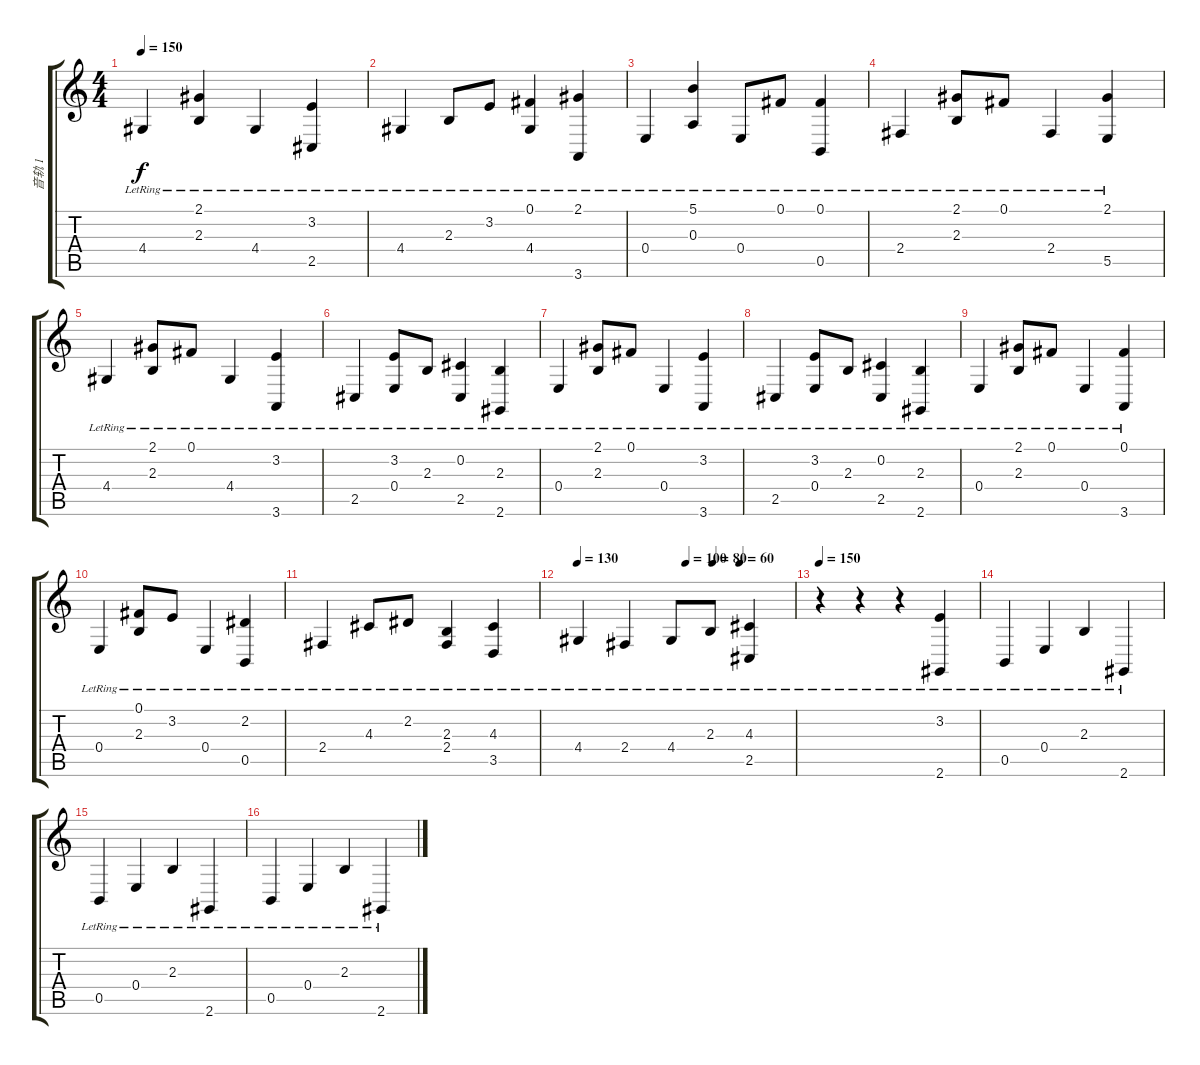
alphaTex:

\track ("音轨 1" "音轨 1") {instrument acousticgrandpiano}
\staff {score tabs}
\tuning (Gb4 Db4 A3 E3 B2 Gb2) {hide}
\ts (4 4)
\tempo 150
\clef g2
\ks c
4.4{lr}.4{dy f} (2.1{lr} 2.3{lr}).4 4.4{lr}.4 (3.2{lr} 2.5{lr}).4 |
4.4{lr}.4 2.3{lr}.8 3.2{lr}.8 (0.1{lr} 4.4{lr}).4 (2.1{lr} 3.6{lr}).4 |
0.4{lr}.4 (5.1{lr} 0.3{lr}).4 0.4{lr}.8 0.1{lr}.8 (0.1{lr} 0.5{lr}).4 |
2.4{lr}.4 (2.1{lr} 2.3{lr}).8 0.1{lr}.8 2.4{lr}.4 (2.1{lr} 5.5{lr}).4 |
4.4{lr}.4 (2.1{lr} 2.3{lr}).8 0.1{lr}.8 4.4{lr}.4 (3.2{lr} 3.6{lr}).4 |
2.5{lr}.4 (3.2{lr} 0.4{lr}).8 2.3{lr}.8 (0.2{lr} 2.5{lr}).4 (2.3{lr} 2.6{lr}).4 |
0.4{lr}.4 (2.1{lr} 2.3{lr}).8 0.1{lr}.8 0.4{lr}.4 (3.2{lr} 3.6{lr}).4 |
2.5{lr}.4 (3.2{lr} 0.4{lr}).8 2.3{lr}.8 (0.2{lr} 2.5{lr}).4 (2.3{lr} 2.6{lr}).4 |
0.4{lr}.4 (2.1{lr} 2.3{lr}).8 0.1{lr}.8 0.4{lr}.4 (0.1{lr} 3.6{lr}).4 |
0.4{lr}.4 (0.1{lr} 2.3{lr}).8 3.2{lr}.8 0.4{lr}.4 (2.2{lr} 0.5{lr}).4 |
2.4{lr}.4 4.3{lr}.8 2.2{lr}.8 (2.3{lr} 2.4{lr}).4 (4.3{lr} 3.5{lr}).4 |
\tempo 130
\tempo (100 0.5)
\tempo (80 0.625)
\tempo (60 0.75)
4.4{lr}.4 2.4{lr}.4 4.4{lr}.8 2.3{lr}.8 (4.3{lr} 2.5{lr}).4 |
\tempo 150
r.4 r.4 r.4 (3.2{lr} 2.6{lr}).4 |
0.5{lr}.4 0.4{lr}.4 2.3{lr}.4 2.6{lr}.4 |
0.5{lr}.4 0.4{lr}.4 2.3{lr}.4 2.6{lr}.4 |
0.5{lr}.4 0.4{lr}.4 2.3{lr}.4 2.6{lr}.4
